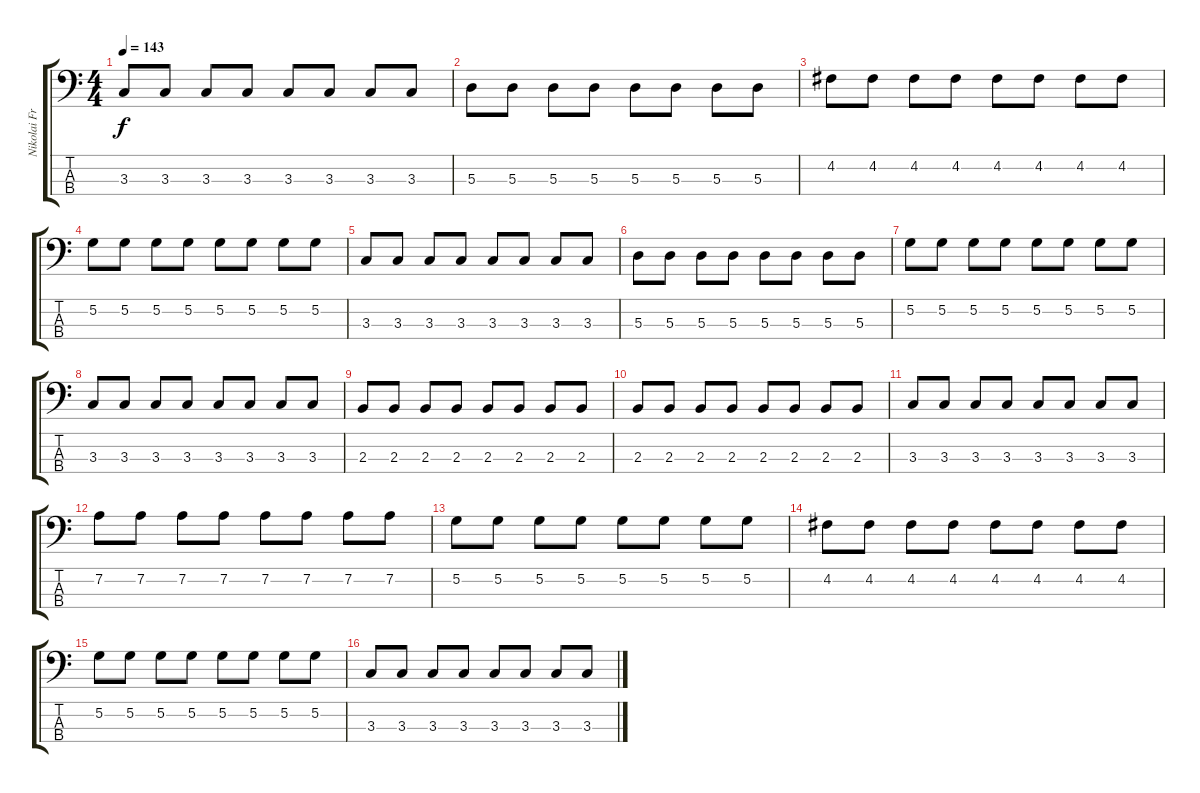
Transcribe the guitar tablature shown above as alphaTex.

\track ("Nikolai Fraiture" "Nikolai Fr") {instrument electricbasspick}
\staff {score tabs}
\tuning (G2 D2 A1 E1) {hide}
\ts (4 4)
\tempo 143
\clef f4
\ks c
3.3.8{dy f} 3.3.8 3.3.8 3.3.8 3.3.8 3.3.8 3.3.8 3.3.8 |
5.3.8 5.3.8 5.3.8 5.3.8 5.3.8 5.3.8 5.3.8 5.3.8 |
4.2.8 4.2.8 4.2.8 4.2.8 4.2.8 4.2.8 4.2.8 4.2.8 |
5.2.8 5.2.8 5.2.8 5.2.8 5.2.8 5.2.8 5.2.8 5.2.8 |
3.3.8 3.3.8 3.3.8 3.3.8 3.3.8 3.3.8 3.3.8 3.3.8 |
5.3.8 5.3.8 5.3.8 5.3.8 5.3.8 5.3.8 5.3.8 5.3.8 |
5.2.8 5.2.8 5.2.8 5.2.8 5.2.8 5.2.8 5.2.8 5.2.8 |
3.3.8 3.3.8 3.3.8 3.3.8 3.3.8 3.3.8 3.3.8 3.3.8 |
2.3.8 2.3.8 2.3.8 2.3.8 2.3.8 2.3.8 2.3.8 2.3.8 |
2.3.8 2.3.8 2.3.8 2.3.8 2.3.8 2.3.8 2.3.8 2.3.8 |
3.3.8 3.3.8 3.3.8 3.3.8 3.3.8 3.3.8 3.3.8 3.3.8 |
7.2.8 7.2.8 7.2.8 7.2.8 7.2.8 7.2.8 7.2.8 7.2.8 |
5.2.8 5.2.8 5.2.8 5.2.8 5.2.8 5.2.8 5.2.8 5.2.8 |
4.2.8 4.2.8 4.2.8 4.2.8 4.2.8 4.2.8 4.2.8 4.2.8 |
5.2.8 5.2.8 5.2.8 5.2.8 5.2.8 5.2.8 5.2.8 5.2.8 |
3.3.8 3.3.8 3.3.8 3.3.8 3.3.8 3.3.8 3.3.8 3.3.8
